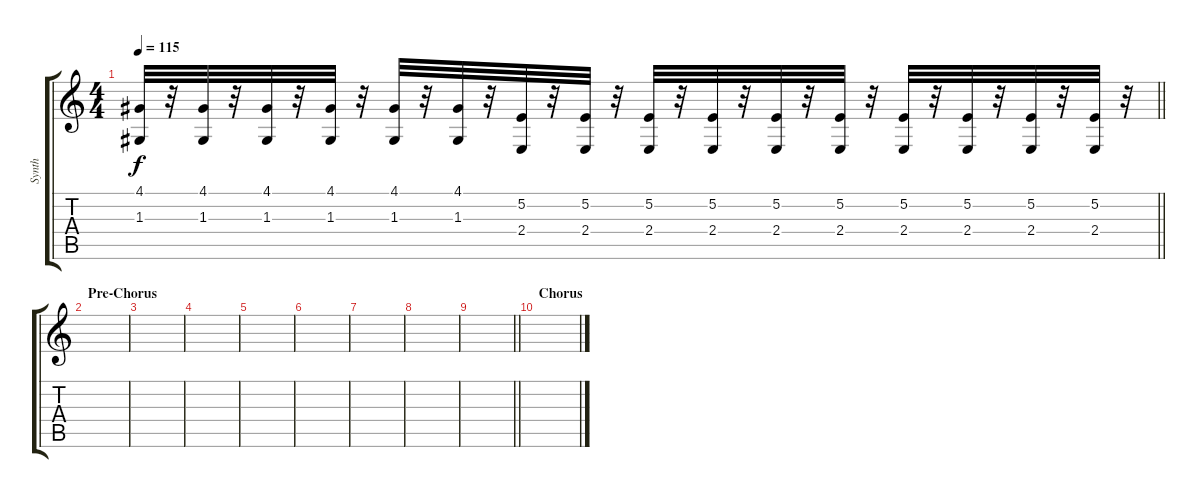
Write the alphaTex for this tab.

\track ("Synth" "Synth") {instrument synthstrings2}
\staff {score tabs}
\tuning (E4 B3 G3 D3 A2 E2) {hide}
\ts (4 4)
\tempo 115
\clef g2
\barLineRight lightlight
\ks c
(4.1 1.3).32{dy f volume 7 instrument lead2sawtooth} r.32 (4.1 1.3).32 r.32 (4.1 1.3).32 r.32 (4.1 1.3).32 r.32 (4.1 1.3).32 r.32 (4.1 1.3).32 r.32 (5.2 2.4).32 r.32 (5.2 2.4).32 r.32 (5.2 2.4).32 r.32 (5.2 2.4).32 r.32 (5.2 2.4).32 r.32 (5.2 2.4).32 r.32 (5.2 2.4).32 r.32 (5.2 2.4).32 r.32 (5.2 2.4).32 r.32 (5.2 2.4).32 r.32 |
\section ("" "Pre-Chorus")
|
|
|
|
|
|
|
\barLineRight lightlight
|
\section ("" "Chorus")
